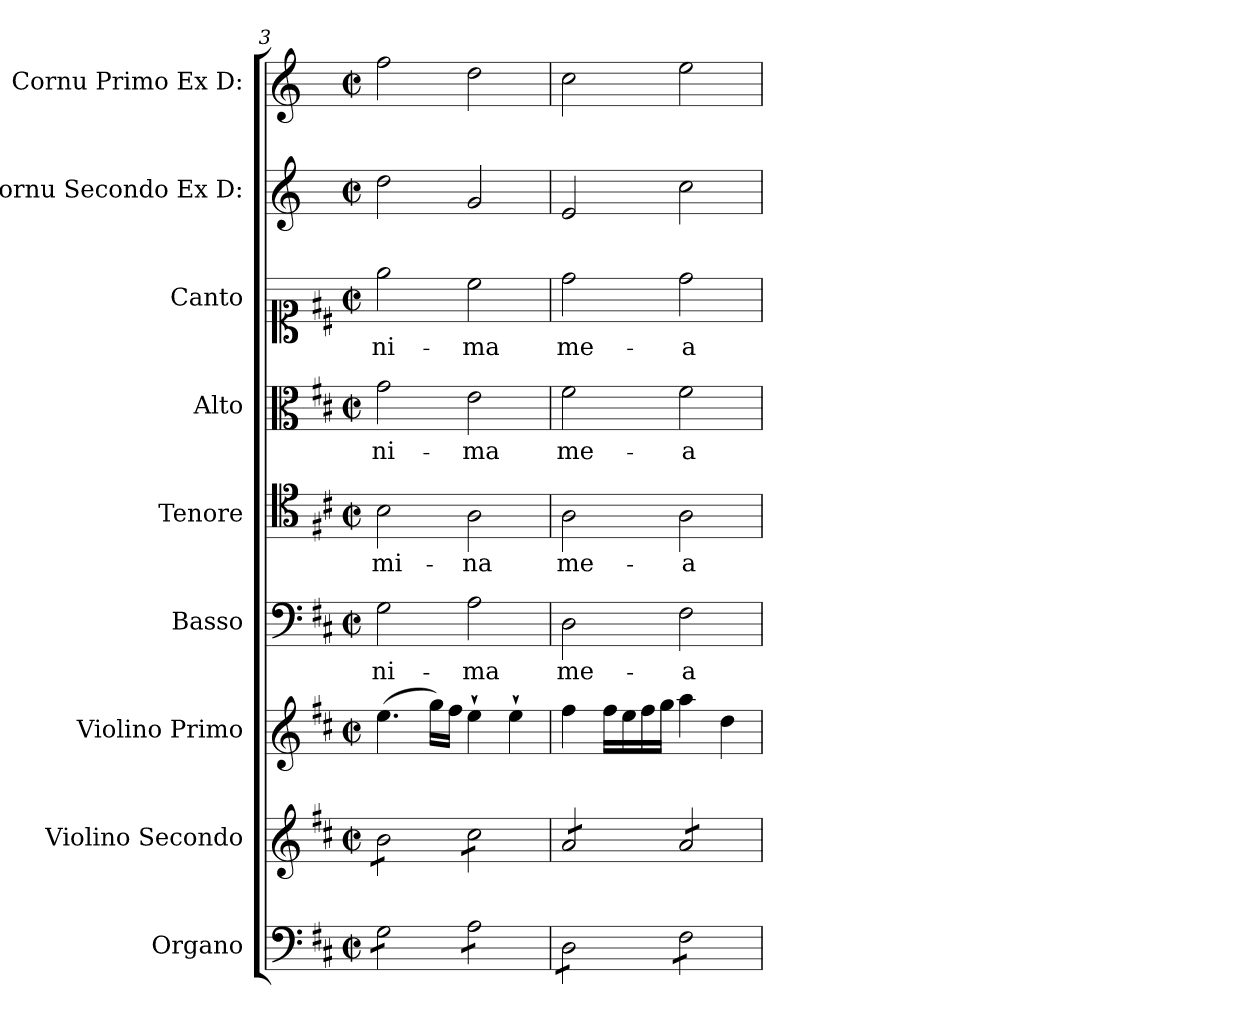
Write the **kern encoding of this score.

**kern	**kern	**kern	**kern	**text	**kern	**text	**kern	**text	**kern	**text	**kern	**kern
*part9	*part8	*part7	*part6	*part6	*part5	*part5	*part4	*part4	*part3	*part3	*part2	*part1
*staff9	*staff8	*staff7	*staff6	*staff6	*staff5	*staff5	*staff4	*staff4	*staff3	*staff3	*staff2	*staff1
*I"Organo	*I"Violino Secondo	*I"Violino Primo	*I"Basso	*	*I"Tenore	*	*I"Alto	*	*I"Canto	*	*I"Cornu Secondo Ex D:	*I"Cornu Primo Ex D:
*	*I'vl 2	*I'vl 1	*I'B	*	*I'T	*	*I'A	*	*	*	*I'cor 2	*I'cor 1
*clefF4	*clefG2	*clefG2	*clefF4	*	*clefC4	*	*clefC3	*	*clefC1	*	*clefG2	*clefG2
*	*	*	*	*	*	*	*	*	*	*	*ITrd-1c-2	*ITrd-1c-2
*k[f#c#]	*k[f#c#]	*k[f#c#]	*k[f#c#]	*	*k[f#c#]	*	*k[f#c#]	*	*k[f#c#]	*	*k[f#c#]	*k[f#c#]
*M2/2	*M2/2	*M2/2	*M2/2	*	*M2/2	*	*M2/2	*	*M2/2	*	*M2/2	*M2/2
*met(c|)	*met(c|)	*met(c|)	*met(c|)	*	*met(c|)	*	*met(c|)	*	*met(c|)	*	*met(c|)	*met(c|)
=3	=3	=3	=3	=3	=3	=3	=3	=3	=3	=3	=3	=3
*tremolo	*	*	*	*	*	*	*	*	*	*	*	*
*	*tremolo	*	*	*	*	*	*	*	*	*	*	*
8G\L	8b\L	(4.ee\	2G\	-ni-	2B\	-mi-	2g\	-ni-	2ee\	-ni-	2ee\	2gg\
8G\	8b\	.	.	.	.	.	.	.	.	.	.	.
8G\	8b\	.	.	.	.	.	.	.	.	.	.	.
8G\J	8b\J	16gg\LL)	.	.	.	.	.	.	.	.	.	.
.	.	16ff#\JJ	.	.	.	.	.	.	.	.	.	.
8A\L	8cc#\L	4ee`\	2A\	-ma	2A\	-na	2e\	-ma	2cc#\	-ma	2a/	2ee\
8A\	8cc#\	.	.	.	.	.	.	.	.	.	.	.
8A\	8cc#\	4ee`\	.	.	.	.	.	.	.	.	.	.
8A\J	8cc#\J	.	.	.	.	.	.	.	.	.	.	.
=4	=4	=4	=4	=4	=4	=4	=4	=4	=4	=4	=4	=4
8D\L	8a/L	4ff#\	2D\	me-	2A\	me-	2f#\	me-	2dd\	me-	2f#/	2dd\
8D\	8a/	.	.	.	.	.	.	.	.	.	.	.
8D\	8a/	16ff#\LL	.	.	.	.	.	.	.	.	.	.
.	.	16ee\	.	.	.	.	.	.	.	.	.	.
8D\J	8a/J	16ff#\	.	.	.	.	.	.	.	.	.	.
.	.	16gg\JJ	.	.	.	.	.	.	.	.	.	.
8F#\L	8a/L	4aa\	2F#\	-a	2A\	-a	2f#\	-a	2dd\	-a	2dd\	2ff#\
8F#\	8a/	.	.	.	.	.	.	.	.	.	.	.
8F#\	8a/	4dd\	.	.	.	.	.	.	.	.	.	.
8F#\J	8a/J	.	.	.	.	.	.	.	.	.	.	.
*	*Xtremolo	*	*	*	*	*	*	*	*	*	*	*
*Xtremolo	*	*	*	*	*	*	*	*	*	*	*	*
=	=	=	=	=	=	=	=	=	=	=	=	=
*-	*-	*-	*-	*-	*-	*-	*-	*-	*-	*-	*-	*-
